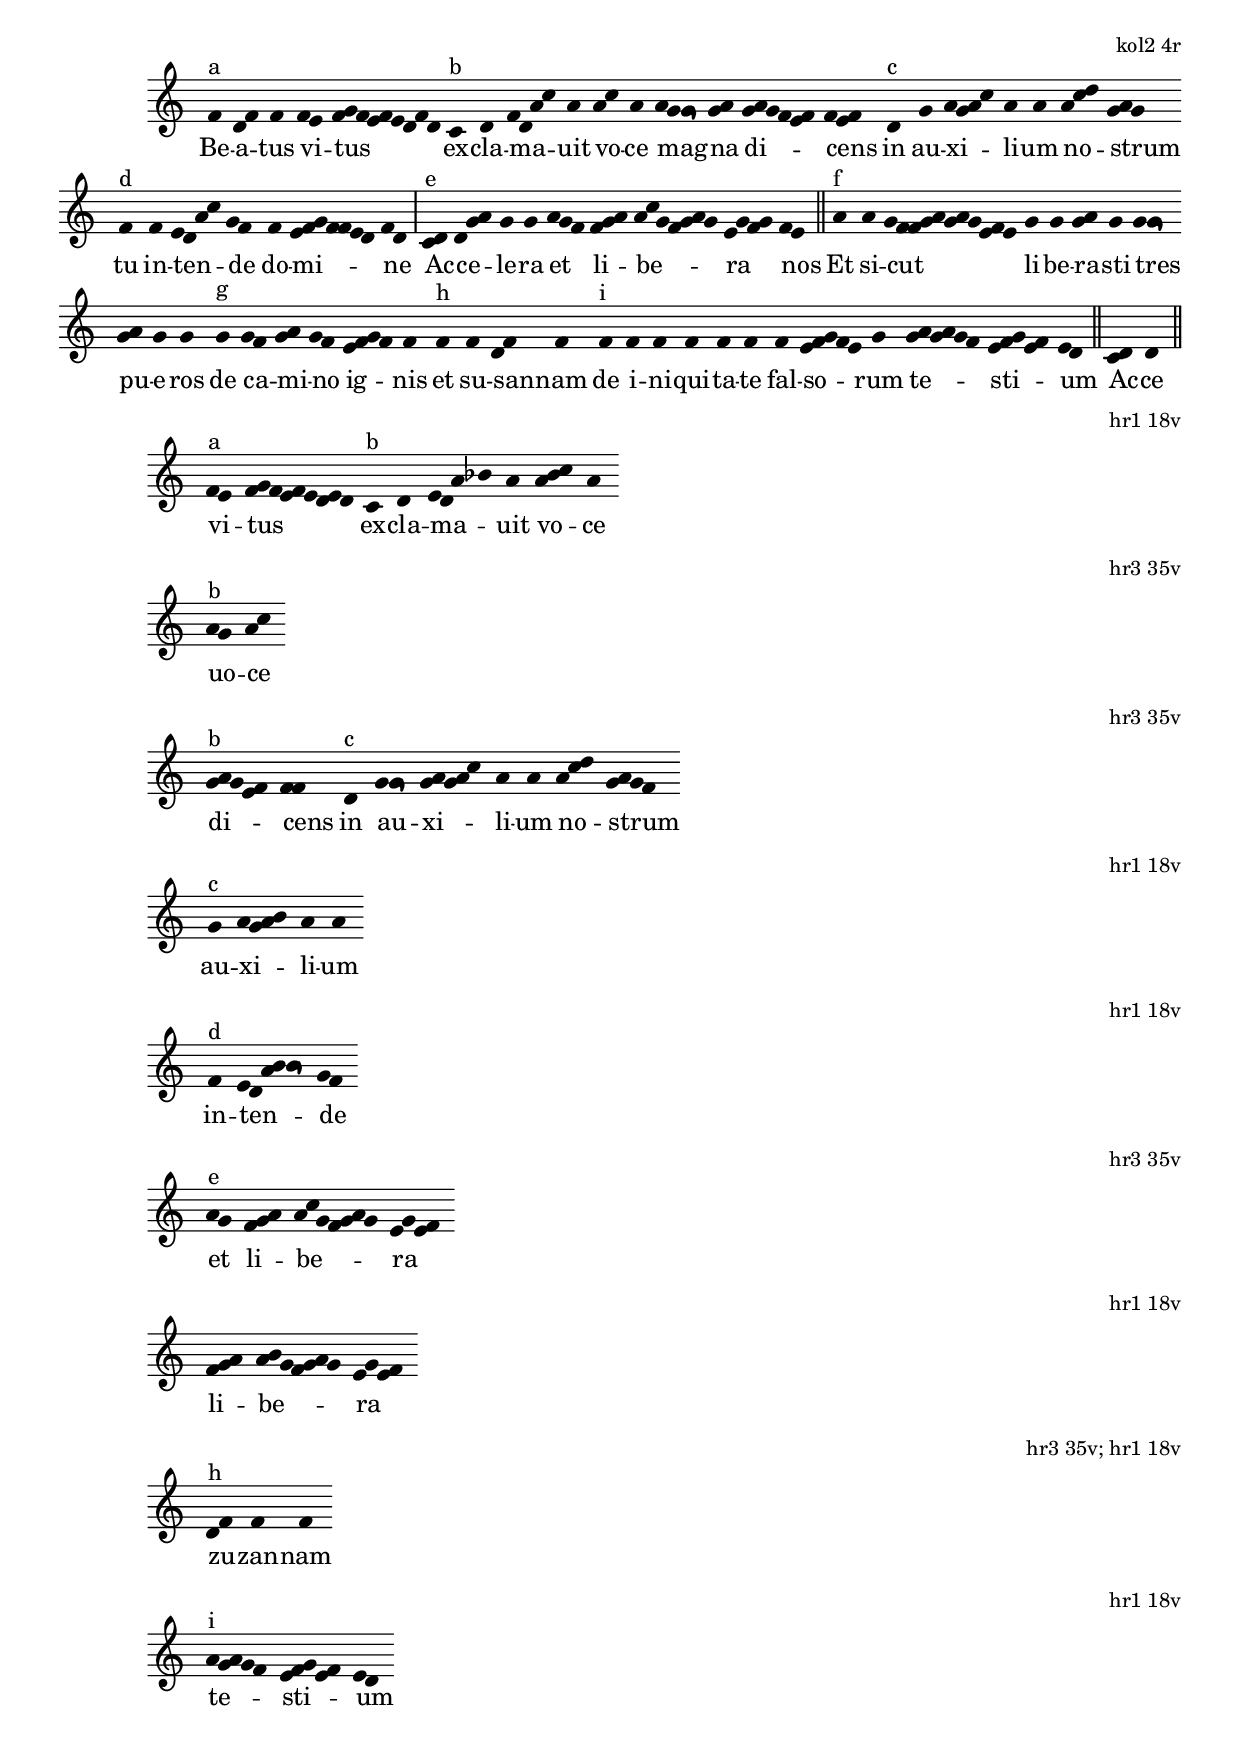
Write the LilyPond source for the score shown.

\version "2.19.32"

\include "../lib/synopsis.ily"

\score {
  \transpose c c' {
    \plainchant
    f^"a" \melisma { d f } f \bar "" \melisma { f e } \melisma { f g f e f e d f d } \bar ""
    c^"b" d \melisma { f d a c' } a \bar "" \melisma { a c' } a \bar "" \melisma { a g \strophicus g } \melisma { g a } \bar "" \melisma { g a g f e f } \melisma { f e f } \bar ""
    d^"c" \bar "" g \melisma { a g a c' } a a \bar "" \melisma { a c' d' } \melisma { g a g } \bar ""
    f^"d" \bar "" f \melisma { e d a c' } \melisma { g f } \bar "" f \melisma { e f g f f e d } \melisma { f d } \bar "|"

    \melisma { c^"e" d } \melisma { d g a } g g \bar "" \melisma { a g f } \bar "" \melisma { f g a } \melisma { a c' g f g a g } \melisma { e g f g } \bar "" \melisma { f e } \bar "||"

    a^"f" \bar "" a \melisma { g f f g a g a g e f e } \bar "" g g \melisma { g a } g \bar "" \melisma { g \strophicus g } \bar "" \melisma { g a } g g \bar ""
    g^"g" \bar "" \melisma { g f } \melisma { g a } \melisma { g f } \bar "" \melisma { e f g f } f \bar ""
    f^"h" \bar "" f \melisma { d f } f \bar ""
    f^"i" \bar "" f f f f f \bar "" f \melisma { e f g f e } g \bar "" \melisma { g a g a g f } \melisma { e f g e f } \melisma { e d } \bar "||"

    \melisma { c d } d \bar "||"
  }
  \addlyrics {
    Be -- a -- tus vi -- tus
    ex -- cla -- ma -- uit vo -- ce mag -- na di -- cens
    in au -- xi -- li -- um no -- strum
    tu in -- ten -- de do -- mi -- ne

    Ac -- ce -- le -- ra et li -- be -- ra nos

    Et si -- cut li -- be -- ra -- sti tres pu -- e -- ros
    de ca -- mi -- no ig -- nis
    et su -- san -- nam
    de i -- ni -- qui -- ta -- te fal -- so -- rum te -- sti -- um

    Ac -- ce
  }
  \header {
    fontes = "kol2 4r"
  }
}

\score {
  \transpose c c' {
    \plainchant
    \melisma { f^"a" e } \melisma { f g f e f e d e d }
    c^"b" d \melisma { e d a bes } a \melisma { a b c' } a
  }
  \addlyrics {
    vi -- tus
    ex -- cla -- ma -- uit vo -- ce
  }
  \header {
    fontes = "hr1 18v"
  }
}

\score {
  \transpose c c' {
    \plainchant
    \melisma { a^"b" g } \melisma { a c' }
  }
  \addlyrics {
    uo -- ce
  }
  \header {
    fontes = "hr3 35v"
  }
}

\score {
  \transpose c c' {
    \plainchant
    \melisma { g^"b" a g e f } \melisma { f f }
    d^"c" \melisma { g \strophicus g } \melisma { g a g a c' } a a \melisma { a c' d' } \melisma { g a g f }
  }
  \addlyrics {
    di -- cens
    in au -- xi -- li -- um no -- strum
  }
  \header {
    fontes = "hr3 35v"
  }
}

\score {
  \transpose c c' {
    \plainchant
    g^"c" \melisma { a g a b } a a
  }
  \addlyrics {
    au -- xi -- li -- um
  }
  \header {
    fontes = "hr1 18v"
  }
}

\score {
  \transpose c c' {
    \plainchant
    f^"d" \melisma { e d a b \strophicus b } \melisma { g f }
  }
  \addlyrics {
    in -- ten -- de
  }
  \header {
    fontes = "hr1 18v"
  }
}

\score {
  \transpose c c' {
    \plainchant
    \melisma { a^"e" g } \melisma { f g a } \melisma { a c' g f g a g } \melisma { e g e f }
  }
  \addlyrics {
    et li -- be -- ra
  }
  \header {
    fontes = "hr3 35v"
  }
}

\score {
  \transpose c c' {
    \plainchant
    \melisma { f g a } \melisma { a b g f g a g } \melisma { e g e f }
  }
  \addlyrics {
    li -- be -- ra
  }
  \header {
    fontes = "hr1 18v"
  }
}

\score {
  \transpose c c' {
    \plainchant
    \melisma { d^"h" f } f f
  }
  \addlyrics {
    zu -- zan -- nam
  }
  \header {
    fontes = "hr3 35v; hr1 18v"
  }
}

\score {
  \transpose c c' {
    \plainchant
    \melisma { a^"i" g a g f } \melisma { e f g e f } \melisma { e d }
  }
  \addlyrics {
    te -- sti -- um
  }
  \header {
    fontes = "hr1 18v"
  }
}
